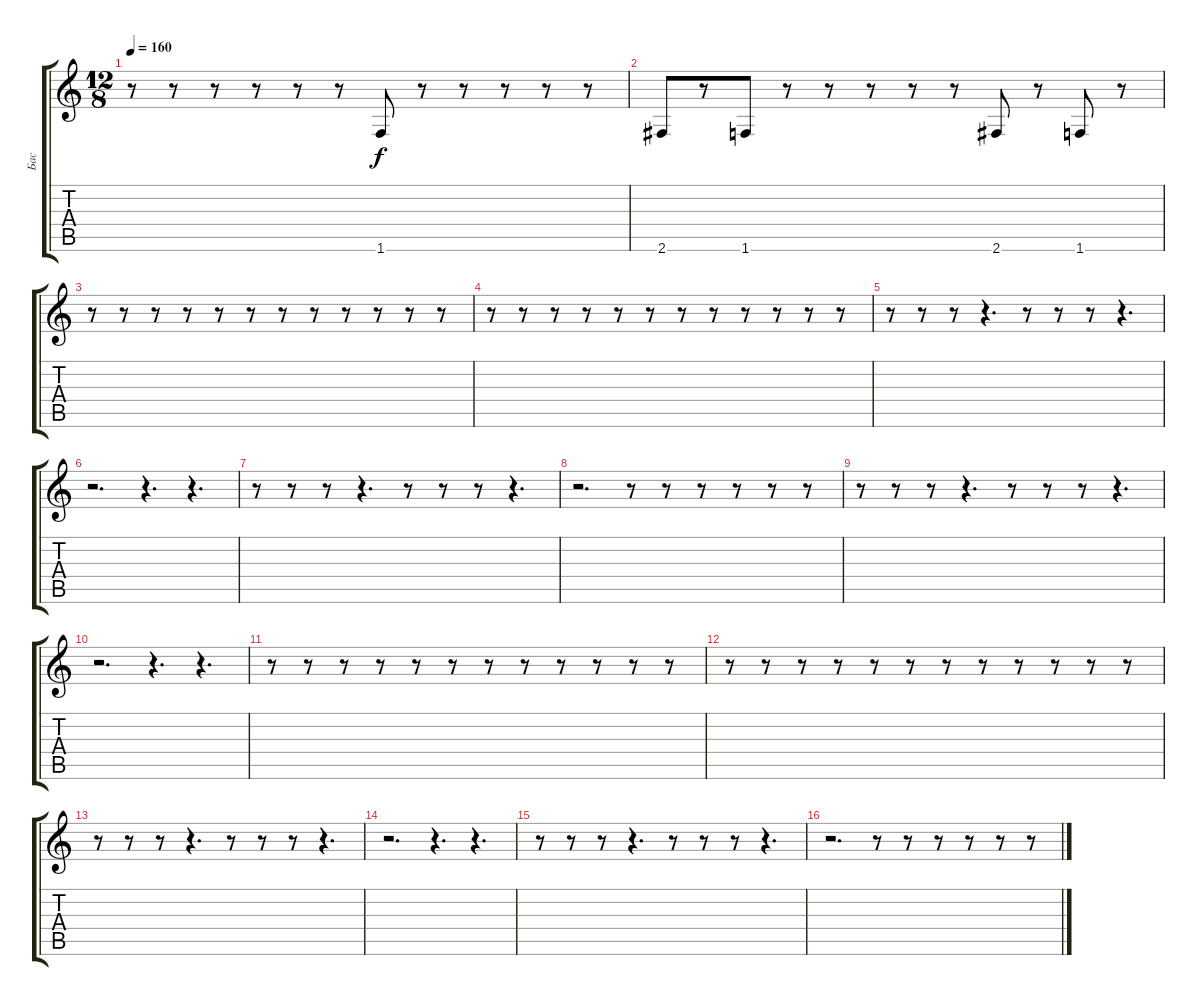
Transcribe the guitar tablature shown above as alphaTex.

\track ("Бас" "Бас") {instrument electricbassfinger}
\staff {score tabs}
\tuning (E4 B3 G3 D3 A2 E2) {hide}
\ts (12 8)
\tempo 160
\clef g2
\ks c
r.8{dy f} r.8 r.8 r.8 r.8 r.8 1.6.8 r.8 r.8 r.8 r.8 r.8 |
2.6.8 r.8 1.6.8 r.8 r.8 r.8 r.8 r.8 2.6.8 r.8 1.6.8 r.8 |
r.8 r.8 r.8 r.8 r.8 r.8 r.8 r.8 r.8 r.8 r.8 r.8 |
r.8 r.8 r.8 r.8 r.8 r.8 r.8 r.8 r.8 r.8 r.8 r.8 |
r.8 r.8 r.8 r.4{d} r.8 r.8 r.8 r.4{d} |
r.2{d} r.4{d} r.4{d} |
r.8 r.8 r.8 r.4{d} r.8 r.8 r.8 r.4{d} |
r.2{d} r.8 r.8 r.8 r.8 r.8 r.8 |
r.8 r.8 r.8 r.4{d} r.8 r.8 r.8 r.4{d} |
r.2{d} r.4{d} r.4{d} |
r.8 r.8 r.8 r.8 r.8 r.8 r.8 r.8 r.8 r.8 r.8 r.8 |
r.8 r.8 r.8 r.8 r.8 r.8 r.8 r.8 r.8 r.8 r.8 r.8 |
r.8 r.8 r.8 r.4{d} r.8 r.8 r.8 r.4{d} |
r.2{d} r.4{d} r.4{d} |
r.8 r.8 r.8 r.4{d} r.8 r.8 r.8 r.4{d} |
r.2{d} r.8 r.8 r.8 r.8 r.8 r.8
